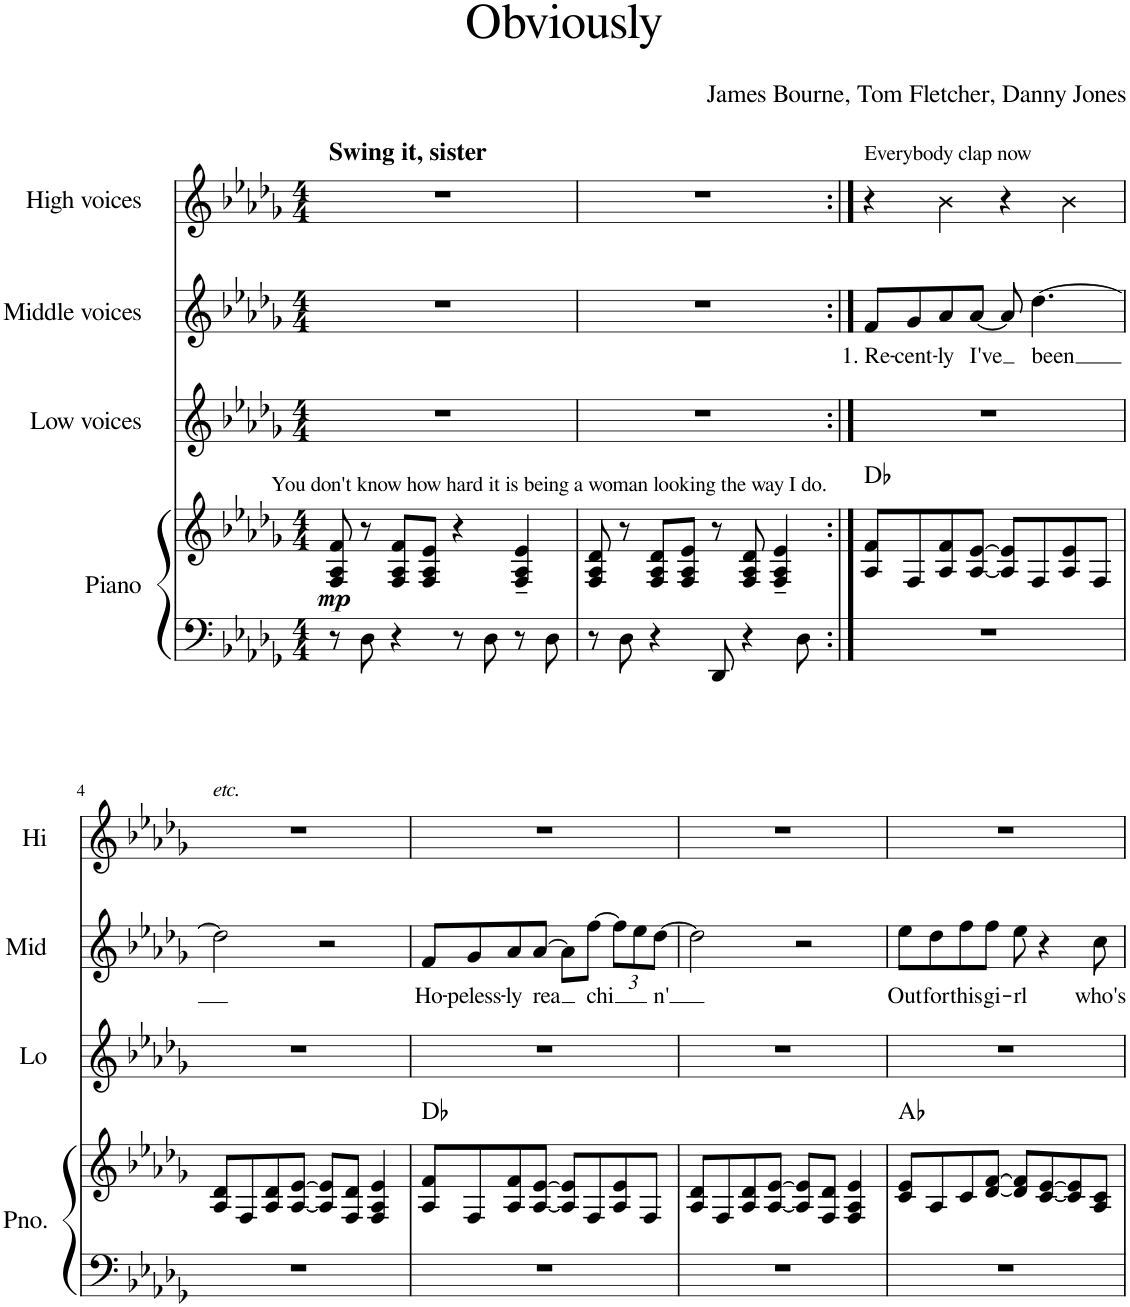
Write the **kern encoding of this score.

**kern	**kern	**dynam	**harte	**kern	**kern	**text	**kern
*part4	*part4	*part4	*part4	*part3	*part2	*part2	*part1
*staff5	*staff4	*staff4/5	*	*staff3	*staff2	*staff2	*staff1
*I"Piano	*	*	*	*I"Low voices	*I"Middle voices	*	*I"High voices
*I'Pno.	*	*	*	*I'Lo	*I'Mid	*	*I'Hi
*clefF4	*clefG2	*	*	*clefG2	*clefG2	*	*clefG2
*k[b-e-a-d-g-]	*k[b-e-a-d-g-]	*	*	*k[b-e-a-d-g-]	*k[b-e-a-d-g-]	*	*k[b-e-a-d-g-]
*M4/4	*M4/4	*	*	*M4/4	*M4/4	*	*M4/4
=1	=1	=1	=1	=1	=1	=1	=1
!	!	!	!	!	!	!	!LO:TX:a:B:t=Swing it, sister
!	!	!LO:DY:b	!	!	!	!	!
8r	8F/ 8A-/ 8f/	mp	.	1r	1r	.	1r
8D-\	8r	.	.	.	.	.	.
4r	8F/ 8A-/ 8f/L	.	.	.	.	.	.
.	8F/ 8A-/ 8e-/J	.	.	.	.	.	.
8r	4r	.	.	.	.	.	.
8D-\	.	.	.	.	.	.	.
8r	4F/~ 4A-/~ 4e-/~	.	.	.	.	.	.
8D-\	.	.	.	.	.	.	.
=2	=2	=2	=2	=2	=2	=2	=2
8r	8F/ 8A-/ 8d-/	.	.	1r	1r	.	1r
8D-\	8r	.	.	.	.	.	.
4r	8F/ 8A-/ 8d-/L	.	.	.	.	.	.
.	8F/ 8A-/ 8e-/J	.	.	.	.	.	.
8DD-/	8r	.	.	.	.	.	.
4r	8F/ 8A-/ 8d-/	.	.	.	.	.	.
!	!LO:TX:a:t=You don't know how hard it is being a woman looking the way I do.	!	!	!	!	!	!
.	4F/~ 4A-/~ 4e-/~	.	.	.	.	.	.
8D-\	.	.	.	.	.	.	.
=3:|!	=3:|!	=3:|!	=3:|!	=3:|!	=3:|!	=3:|!	=3:|!
!	!	!	!	!	!	!	!LO:TX:a:t=Everybody clap now
!	!	!	!	!	!	!LO:LY:b	!
1r	8A-/ 8f/L	.	Db:maj	1r	8f/L	1. Re-	4r
!	!	!	!	!	!	!LO:LY:b	!
.	8F/	.	.	.	8g-/	-cent-	.
!	!	!	!	!	!	!LO:LY:b	!
.	8A-/ 8f/	.	.	.	8a-/	-ly	4b-\
!	!	!	!	!	!	!LO:LY:b	!
.	[8A-/ [8e-/J	.	.	.	[8a-/J	I've	.
.	8A-/] 8e-/]L	.	.	.	8a-/]	.	4r
!	!	!	!	!	!	!LO:LY:b	!
.	8F/	.	.	.	[4.dd-\	been	.
.	8A-/ 8e-/	.	.	.	.	.	4b-\
.	8F/J	.	.	.	.	.	.
!!LO:LB:g=z
=4	=4	=4	=4	=4	=4	=4	=4
!	!	!	!	!	!	!	!LO:TX:a:i:t=etc.
1r	8A-/ 8d-/L	.	.	1r	2dd-\]	.	1r
.	8F/	.	.	.	.	.	.
.	8A-/ 8d-/	.	.	.	.	.	.
.	[8A-/ [8e-/J	.	.	.	.	.	.
.	8A-/] 8e-/]L	.	.	.	2r	.	.
.	8F/ 8d-/J	.	.	.	.	.	.
.	4F/ 4A-/ 4e-/	.	.	.	.	.	.
=5	=5	=5	=5	=5	=5	=5	=5
!	!	!	!	!	!	!LO:LY:b	!
1r	8A-/ 8f/L	.	Db:maj	1r	8f/L	Ho-	1r
!	!	!	!	!	!	!LO:LY:b	!
.	8F/	.	.	.	8g-/	-peless-	.
!	!	!	!	!	!	!LO:LY:b	!
.	8A-/ 8f/	.	.	.	8a-/	-ly	.
!	!	!	!	!	!	!LO:LY:b	!
.	[8A-/ [8e-/J	.	.	.	[8a-/J	-rea	.
.	8A-/] 8e-/]L	.	.	.	8a-\L]	.	.
!	!	!	!	!	!	!LO:LY:b	!
.	8F/	.	.	.	[8ff\J	-chi	.
*	*	*	*	*	*Xbrackettup	*	*
.	8A-/ 8e-/	.	.	.	12ff\L]	.	.
.	.	.	.	.	12ee-\	.	.
.	8F/J	.	.	.	.	.	.
!	!	!	!	!	!	!LO:LY:b	!
.	.	.	.	.	[12dd-\J	n'	.
=6	=6	=6	=6	=6	=6	=6	=6
1r	8A-/ 8d-/L	.	.	1r	2dd-\]	.	1r
.	8F/	.	.	.	.	.	.
.	8A-/ 8d-/	.	.	.	.	.	.
.	[8A-/ [8e-/J	.	.	.	.	.	.
.	8A-/] 8e-/]L	.	.	.	2r	.	.
.	8F/ 8d-/J	.	.	.	.	.	.
.	4F/ 4A-/ 4e-/	.	.	.	.	.	.
=7	=7	=7	=7	=7	=7	=7	=7
!	!	!	!	!	!	!LO:LY:b	!
1r	8c/ 8e-/L	.	Ab:maj	1r	8ee-\L	Out	1r
!	!	!	!	!	!	!LO:LY:b	!
.	8A-/	.	.	.	8dd-\	for	.
!	!	!	!	!	!	!LO:LY:b	!
.	8c/	.	.	.	8ff\	this	.
!	!	!	!	!	!	!LO:LY:b	!
.	[8d-/ [8f/J	.	.	.	8ff\J	gi-	.
!	!	!	!	!	!	!LO:LY:b	!
.	8d-/] 8f/]L	.	.	.	8ee-\	-rl	.
.	[8c/ [8e-/	.	.	.	4r	.	.
.	8c/] 8e-/]	.	.	.	.	.	.
!	!	!	!	!	!	!LO:LY:b	!
.	8A-/ 8c/J	.	.	.	8cc\	who's	.
=	=	=	=	=	=	=	=
*-	*-	*-	*-	*-	*-	*-	*-
